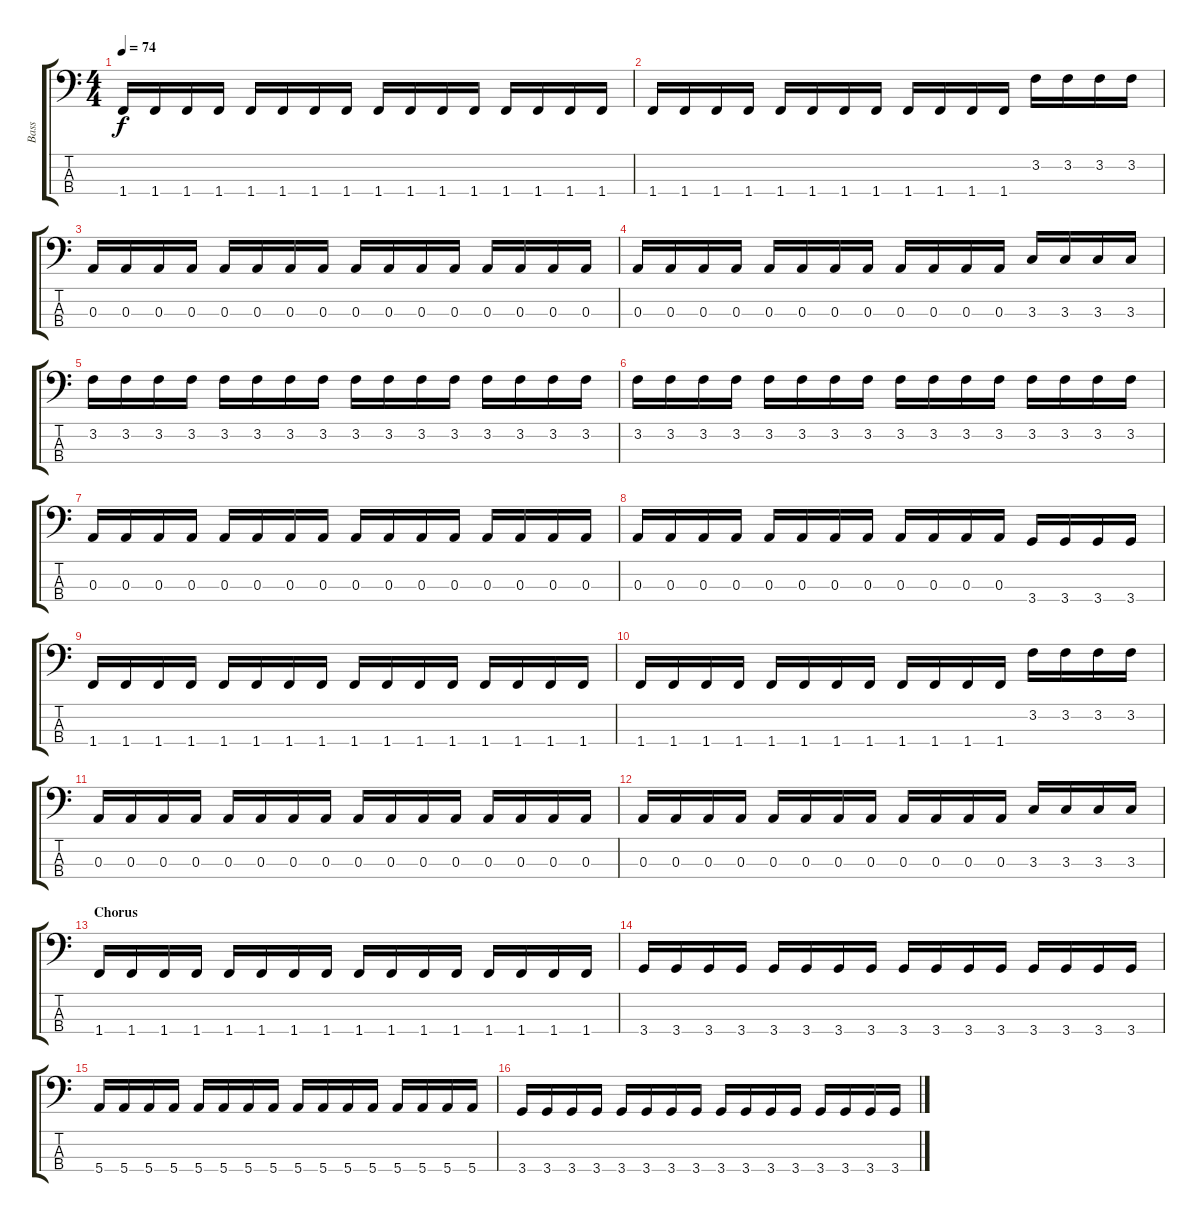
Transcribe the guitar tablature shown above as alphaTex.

\track ("Bass" "Bass") {instrument electricbassfinger}
\staff {score tabs}
\tuning (G2 D2 A1 E1) {hide}
\ts (4 4)
\tempo 74
\clef f4
\ks c
1.4.16{dy f} 1.4.16 1.4.16 1.4.16 1.4.16 1.4.16 1.4.16 1.4.16 1.4.16 1.4.16 1.4.16 1.4.16 1.4.16 1.4.16 1.4.16 1.4.16 |
1.4.16 1.4.16 1.4.16 1.4.16 1.4.16 1.4.16 1.4.16 1.4.16 1.4.16 1.4.16 1.4.16 1.4.16 3.2.16 3.2.16 3.2.16 3.2.16 |
0.3.16 0.3.16 0.3.16 0.3.16 0.3.16 0.3.16 0.3.16 0.3.16 0.3.16 0.3.16 0.3.16 0.3.16 0.3.16 0.3.16 0.3.16 0.3.16 |
0.3.16 0.3.16 0.3.16 0.3.16 0.3.16 0.3.16 0.3.16 0.3.16 0.3.16 0.3.16 0.3.16 0.3.16 3.3.16 3.3.16 3.3.16 3.3.16 |
3.2.16 3.2.16 3.2.16 3.2.16 3.2.16 3.2.16 3.2.16 3.2.16 3.2.16 3.2.16 3.2.16 3.2.16 3.2.16 3.2.16 3.2.16 3.2.16 |
3.2.16 3.2.16 3.2.16 3.2.16 3.2.16 3.2.16 3.2.16 3.2.16 3.2.16 3.2.16 3.2.16 3.2.16 3.2.16 3.2.16 3.2.16 3.2.16 |
0.3.16 0.3.16 0.3.16 0.3.16 0.3.16 0.3.16 0.3.16 0.3.16 0.3.16 0.3.16 0.3.16 0.3.16 0.3.16 0.3.16 0.3.16 0.3.16 |
0.3.16 0.3.16 0.3.16 0.3.16 0.3.16 0.3.16 0.3.16 0.3.16 0.3.16 0.3.16 0.3.16 0.3.16 3.4.16 3.4.16 3.4.16 3.4.16 |
1.4.16 1.4.16 1.4.16 1.4.16 1.4.16 1.4.16 1.4.16 1.4.16 1.4.16 1.4.16 1.4.16 1.4.16 1.4.16 1.4.16 1.4.16 1.4.16 |
1.4.16 1.4.16 1.4.16 1.4.16 1.4.16 1.4.16 1.4.16 1.4.16 1.4.16 1.4.16 1.4.16 1.4.16 3.2.16 3.2.16 3.2.16 3.2.16 |
0.3.16 0.3.16 0.3.16 0.3.16 0.3.16 0.3.16 0.3.16 0.3.16 0.3.16 0.3.16 0.3.16 0.3.16 0.3.16 0.3.16 0.3.16 0.3.16 |
0.3.16 0.3.16 0.3.16 0.3.16 0.3.16 0.3.16 0.3.16 0.3.16 0.3.16 0.3.16 0.3.16 0.3.16 3.3.16 3.3.16 3.3.16 3.3.16 |
\section ("" "Chorus")
1.4.16 1.4.16 1.4.16 1.4.16 1.4.16 1.4.16 1.4.16 1.4.16 1.4.16 1.4.16 1.4.16 1.4.16 1.4.16 1.4.16 1.4.16 1.4.16 |
3.4.16 3.4.16 3.4.16 3.4.16 3.4.16 3.4.16 3.4.16 3.4.16 3.4.16 3.4.16 3.4.16 3.4.16 3.4.16 3.4.16 3.4.16 3.4.16 |
5.4.16 5.4.16 5.4.16 5.4.16 5.4.16 5.4.16 5.4.16 5.4.16 5.4.16 5.4.16 5.4.16 5.4.16 5.4.16 5.4.16 5.4.16 5.4.16 |
3.4.16 3.4.16 3.4.16 3.4.16 3.4.16 3.4.16 3.4.16 3.4.16 3.4.16 3.4.16 3.4.16 3.4.16 3.4.16 3.4.16 3.4.16 3.4.16
